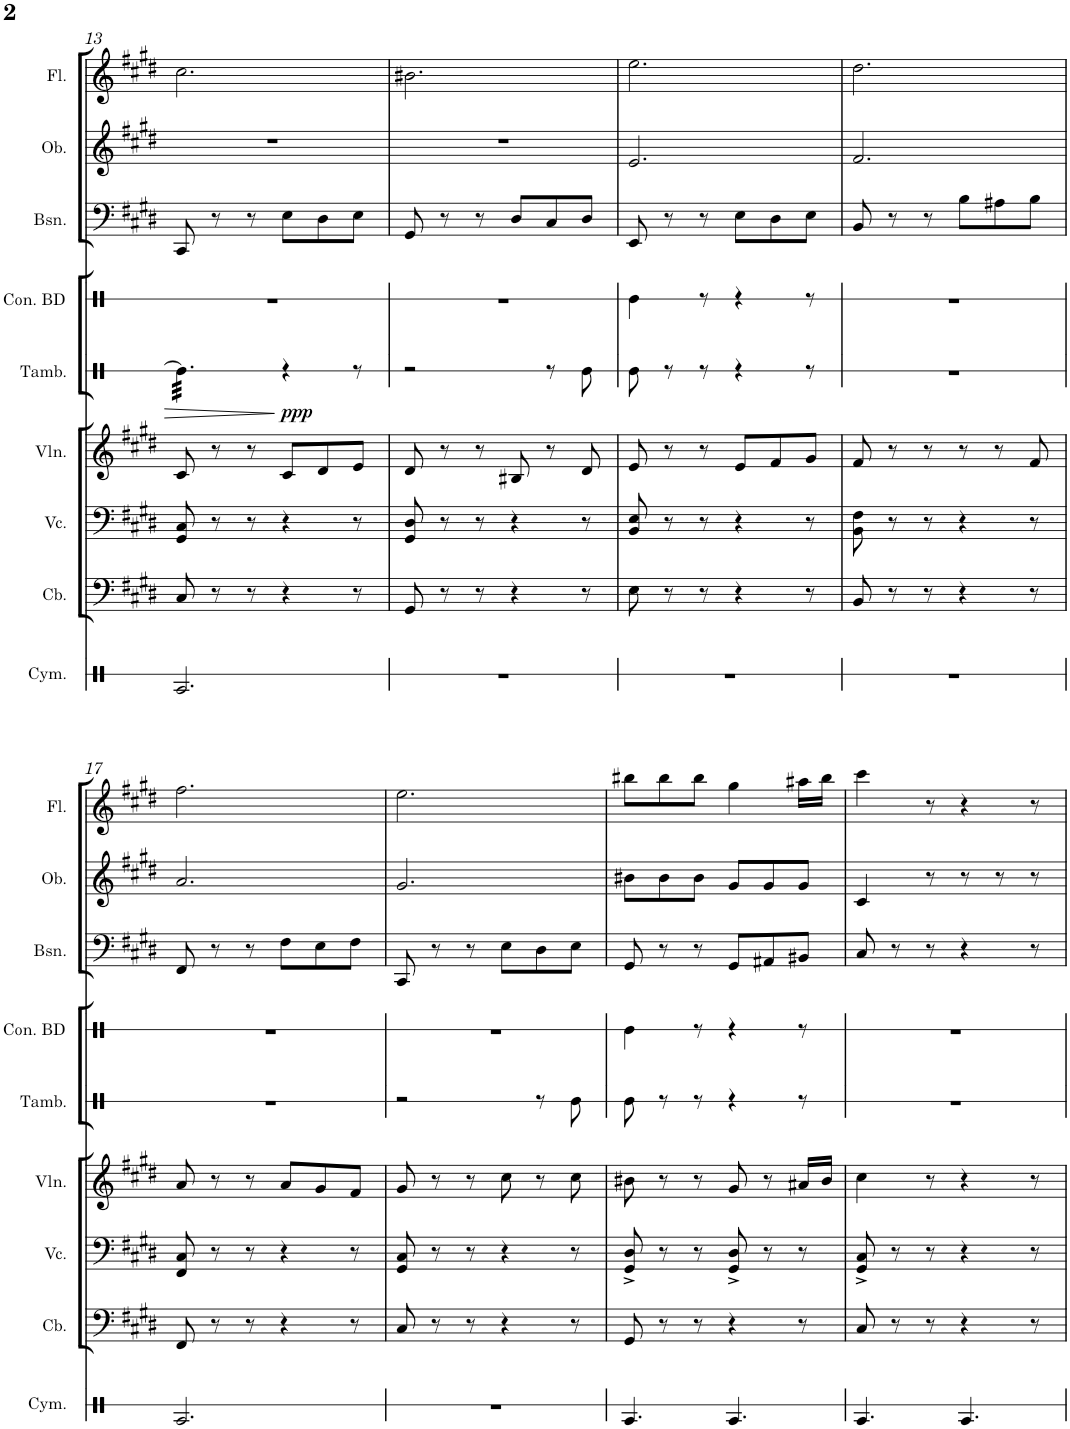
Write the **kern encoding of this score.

**kern	**kern	**kern	**kern	**kern	**dynam	**kern	**kern	**kern	**kern
*part9	*part8	*part7	*part6	*part5	*part5	*part4	*part3	*part2	*part1
*staff9	*staff8	*staff7	*staff6	*staff5	*staff5	*staff4	*staff3	*staff2	*staff1
*I"Cymbals	*I"Contrabass	*I"Violoncello	*I"Violin	*I"Tambourine	*	*I"Concert Bass Drum	*I"Bassoon	*I"Oboe	*I"Flute
*I'Cym.	*I'Cb.	*I'Vc.	*I'Vln.	*I'Tamb.	*	*I'Con. BD	*I'Bsn.	*I'Ob.	*I'Fl.
!!LO:PB:g=z
*clefX	*clefF4	*clefF4	*clefG2	*clefX	*	*clefX	*clefF4	*clefG2	*clefG2
*	*Trd7c12	*	*	*	*	*	*	*	*
*k[]	*k[f#c#g#d#]	*k[f#c#g#d#]	*k[f#c#g#d#]	*k[]	*	*k[]	*k[f#c#g#d#]	*k[f#c#g#d#]	*k[f#c#g#d#]
*M6/8	*M6/8	*M6/8	*M6/8	*M6/8	*	*M6/8	*M6/8	*M6/8	*M6/8
=13	=13	=13	=13	=13	=13	=13	=13	=13	=13
*	*	*	*	*tremolo	*	*	*	*	*
2.RA/	8C#/	8GG#/ 8C#/	8c#/	32Re\]LLL	.	2.r	8CC#/	2.r	2.cc#\
.	.	.	.	32Re\	.	.	.	.	.
.	.	.	.	32Re\	.	.	.	.	.
.	.	.	.	32Re\	.	.	.	.	.
.	8r	8r	8r	32Re\	.	.	8r	.	.
.	.	.	.	32Re\	.	.	.	.	.
.	.	.	.	32Re\	.	.	.	.	.
.	.	.	.	32Re\	.	.	.	.	.
.	8r	8r	8r	32Re\	.	.	8r	.	.
.	.	.	.	32Re\	.	.	.	.	.
.	.	.	.	32Re\	.	.	.	.	.
.	.	.	.	32Re\JJJ	.	.	.	.	.
*	*	*	*	*Xtremolo	*	*	*	*	*
!	!	!	!	!	!LO:DY:b	!	!	!	!
.	4r	4r	8c#/L	4r	ppp	.	8E\L	.	.
.	.	.	8d#/	.	.	.	8D#\	.	.
.	8r	8r	8e/J	8r	.	.	8E\J	.	.
=14	=14	=14	=14	=14	=14	=14	=14	=14	=14
2.r	8GG#/	8GG#/ 8D#/	8d#/	2r	.	2.r	8GG#/	2.r	2.b#X\
.	8r	8r	8r	.	.	.	8r	.	.
.	8r	8r	8r	.	.	.	8r	.	.
.	4r	4r	8B#X/	.	.	.	8D#/L	.	.
.	.	.	8r	8r	.	.	8C#/	.	.
.	8r	8r	8d#/	8Re\	.	.	8D#/J	.	.
=15	=15	=15	=15	=15	=15	=15	=15	=15	=15
2.r	8E\	8BB/ 8E/	8e/	8Re\	.	4Re\	8EE/	2.e/	2.ee\
.	8r	8r	8r	8r	.	.	8r	.	.
.	8r	8r	8r	8r	.	8r	8r	.	.
.	4r	4r	8e/L	4r	.	4r	8E\L	.	.
.	.	.	8f#/	.	.	.	8D#\	.	.
.	8r	8r	8g#/J	8r	.	8r	8E\J	.	.
=16	=16	=16	=16	=16	=16	=16	=16	=16	=16
2.r	8BB/	8BB\ 8F#\	8f#/	2.r	.	2.r	8BB/	2.f#/	2.dd#\
.	8r	8r	8r	.	.	.	8r	.	.
.	8r	8r	8r	.	.	.	8r	.	.
.	4r	4r	8r	.	.	.	8B\L	.	.
.	.	.	8r	.	.	.	8A#X\	.	.
.	8r	8r	8f#/	.	.	.	8B\J	.	.
!!LO:LB:g=z
=17	=17	=17	=17	=17	=17	=17	=17	=17	=17
2.RA/	8FF#/	8FF#/ 8C#/	8a/	2.r	.	2.r	8FF#/	2.a/	2.ff#\
.	8r	8r	8r	.	.	.	8r	.	.
.	8r	8r	8r	.	.	.	8r	.	.
.	4r	4r	8a/L	.	.	.	8F#\L	.	.
.	.	.	8g#/	.	.	.	8E\	.	.
.	8r	8r	8f#/J	.	.	.	8F#\J	.	.
=18	=18	=18	=18	=18	=18	=18	=18	=18	=18
2.r	8C#/	8GG#/ 8C#/	8g#/	2r	.	2.r	8CC#/	2.g#/	2.ee\
.	8r	8r	8r	.	.	.	8r	.	.
.	8r	8r	8r	.	.	.	8r	.	.
.	4r	4r	8cc#\	.	.	.	8E\L	.	.
.	.	.	8r	8r	.	.	8D#\	.	.
.	8r	8r	8cc#\	8Re\	.	.	8E\J	.	.
=19	=19	=19	=19	=19	=19	=19	=19	=19	=19
4.RA/	8GG#/	8GG#/^ 8D#/^	8b#X\	8Re\	.	4Re\	8GG#/	8b#X\L	8bb#X\L
.	8r	8r	8r	8r	.	.	8r	8b#\	8bb#\
.	8r	8r	8r	8r	.	8r	8r	8b#\J	8bb#\J
4.RA/	4r	8GG#/^ 8D#/^	8g#/	4r	.	4r	8GG#/L	8g#/L	4gg#\
.	.	8r	8r	.	.	.	8AA#X/	8g#/	.
.	8r	8r	16a#X/LL	8r	.	8r	8BB#X/J	8g#/J	16aa#X\LL
.	.	.	16b#/JJ	.	.	.	.	.	16bb#\JJ
=20	=20	=20	=20	=20	=20	=20	=20	=20	=20
4.RA/	8C#/	8GG#/^ 8C#/^	4cc#\	2.r	.	2.r	8C#/	4c#/	4ccc#\
.	8r	8r	.	.	.	.	8r	.	.
.	8r	8r	8r	.	.	.	8r	8r	8r
4.RA/	4r	4r	4r	.	.	.	4r	8r	4r
.	.	.	.	.	.	.	.	8r	.
.	8r	8r	8r	.	.	.	8r	8r	8r
=	=	=	=	=	=	=	=	=	=
*-	*-	*-	*-	*-	*-	*-	*-	*-	*-
